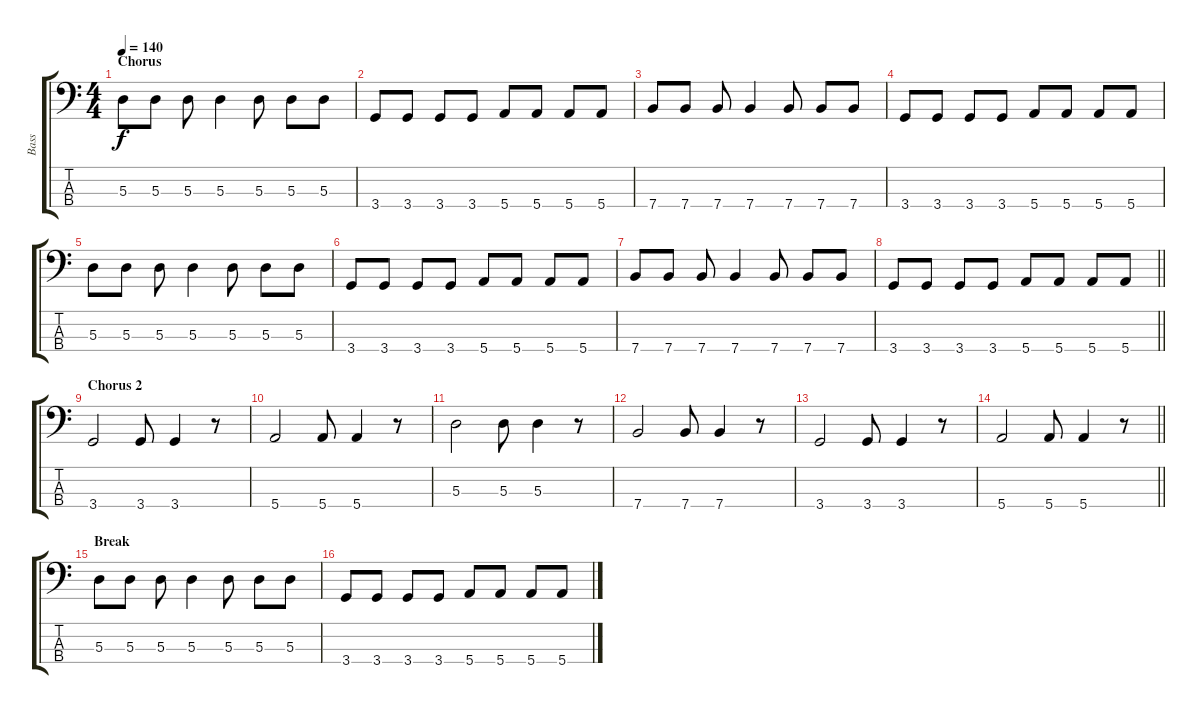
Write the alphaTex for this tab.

\track ("Bass" "Bass") {instrument electricbassfinger}
\staff {score tabs}
\tuning (G2 D2 A1 E1) {hide}
\ts (4 4)
\section ("" "Chorus")
\tempo 140
\clef f4
\ks c
5.3.8{dy f} 5.3.8 5.3.8 5.3.4 5.3.8 5.3.8 5.3.8 |
3.4.8 3.4.8 3.4.8 3.4.8 5.4.8 5.4.8 5.4.8 5.4.8 |
7.4.8 7.4.8 7.4.8 7.4.4 7.4.8 7.4.8 7.4.8 |
3.4.8 3.4.8 3.4.8 3.4.8 5.4.8 5.4.8 5.4.8 5.4.8 |
5.3.8 5.3.8 5.3.8 5.3.4 5.3.8 5.3.8 5.3.8 |
3.4.8 3.4.8 3.4.8 3.4.8 5.4.8 5.4.8 5.4.8 5.4.8 |
7.4.8 7.4.8 7.4.8 7.4.4 7.4.8 7.4.8 7.4.8 |
\barLineRight lightlight
3.4.8 3.4.8 3.4.8 3.4.8 5.4.8 5.4.8 5.4.8 5.4.8 |
\section ("" "Chorus 2")
3.4.2 3.4.8 3.4.4 r.8 |
5.4.2 5.4.8 5.4.4 r.8 |
5.3.2 5.3.8 5.3.4 r.8 |
7.4.2 7.4.8 7.4.4 r.8 |
3.4.2 3.4.8 3.4.4 r.8 |
\barLineRight lightlight
5.4.2 5.4.8 5.4.4 r.8 |
\section ("" "Break")
5.3.8 5.3.8 5.3.8 5.3.4 5.3.8 5.3.8 5.3.8 |
3.4.8 3.4.8 3.4.8 3.4.8 5.4.8 5.4.8 5.4.8 5.4.8
